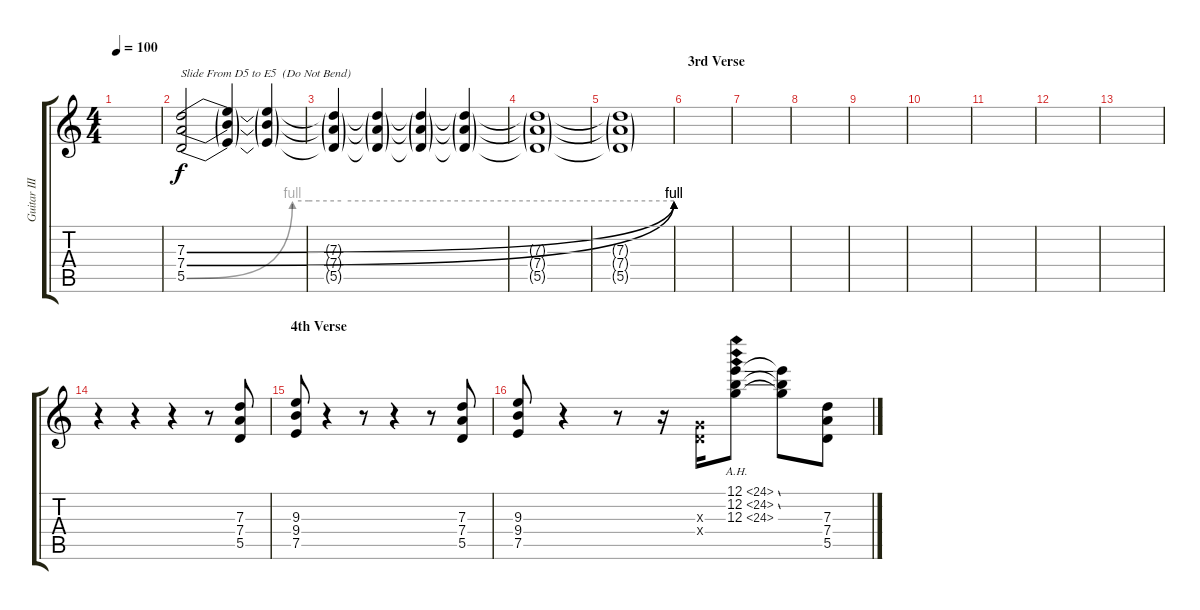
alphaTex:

\track ("Guitar III" "Guitar III") {instrument overdrivenguitar}
\staff {score tabs}
\tuning (E4 B3 G3 D3 A2 E2) {hide}
\ts (4 4)
\tempo 100
\clef g2
\ks c
|
(7.3{be (bend 0 0 60 4)} 7.4{be (bend 0 0 60 4)} 5.5{be (custom 0 0 13 4 15 4 19 4 30 4 60 4)}).2{txt "Slide From D5 to E5  (Do Not Bend)"} (7.3{t} 7.4{t} 5.5{t}).4 (7.3{t} 7.4{t} 5.5{t}).4{volume 8} |
(7.3{t} 7.4{t} 5.5{t}).4 (7.3{t} 7.4{t} 5.5{t}).4 (7.3{t} 7.4{t} 5.5{t}).4 (7.3{t} 7.4{t} 5.5{t}).4{volume 2} |
(7.3{t} 7.4{t} 5.5{t}).1 |
(7.3{t} 7.4{t} 5.5{t}).1 |
\section ("" "3rd Verse")
|
|
|
|
|
|
|
|
r.4 r.4 r.4 r.8 (7.3 7.4 5.5).8 |
\section ("" "4th Verse")
(9.3 9.4 7.5).8 r.4 r.8 r.4 r.8 (7.3 7.4 5.5).8 |
(9.3 9.4 7.5).8 r.4 r.8 r.16 (0.3{x} 0.4{x}).16 (12.1{ah 12 ss} 12.2{ah 12 ss} 12.3{ah 12}).8 (12.1{t} 12.2{t} 12.3{t}).8 (7.3 7.4 5.5).8
